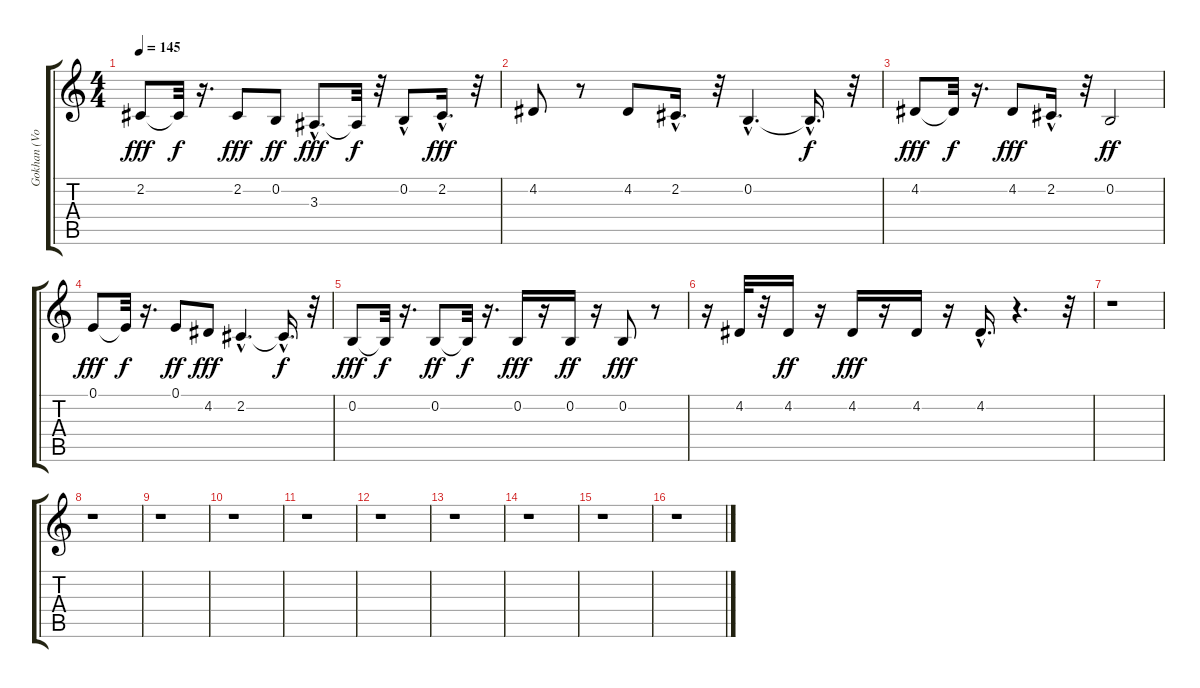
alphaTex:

\track ("Gokhan (Vokal)" "Gokhan (Vo") {instrument lead3calliope}
\staff {score tabs}
\tuning (E4 B3 G3 D3 A2 E2) {hide}
\ts (4 4)
\tempo 145
\clef g2
\ks c
2.2.8{dy fff} 2.2{t}.32{dy f} r.16{d} 2.2.8{dy fff} 0.2.8{dy ff} 3.3{hac}.8{d dy fff} 3.3{t}.32{dy f} r.32 0.2{hac}.8 2.2{hac}.16{d dy fff} r.32 |
4.2.8 r.8 4.2.8 2.2{hac}.16{d} r.32 0.2{hac}.4{d} 0.2{hac t}.16{d dy f} r.32 |
4.2.8{dy fff} 4.2{t}.32{dy f} r.16{d} 4.2.8{dy fff} 2.2{hac}.16{d} r.32 0.2.2{dy ff} |
0.1.8{dy fff} 0.1{t}.32{dy f} r.16{d} 0.1.8{dy ff} 4.2.8{dy fff} 2.2{hac}.4{d} 2.2{hac t}.16{d dy f} r.32 |
0.2.8{dy fff} 0.2{t}.32{dy f} r.16{d} 0.2.8{dy ff} 0.2{t}.32{dy f} r.16{d} 0.2.16{dy fff} r.16 0.2.16{dy ff} r.16 0.2.8{dy fff} r.8 |
r.16 4.2.32 r.32 4.2.16{dy ff} r.16 4.2.16{dy fff} r.16 4.2.16 r.16 4.2{hac}.16{d} r.4{d} r.32 |
r.1 |
r.1 |
r.1 |
r.1 |
r.1 |
r.1 |
r.1 |
r.1 |
r.1 |
r.1
